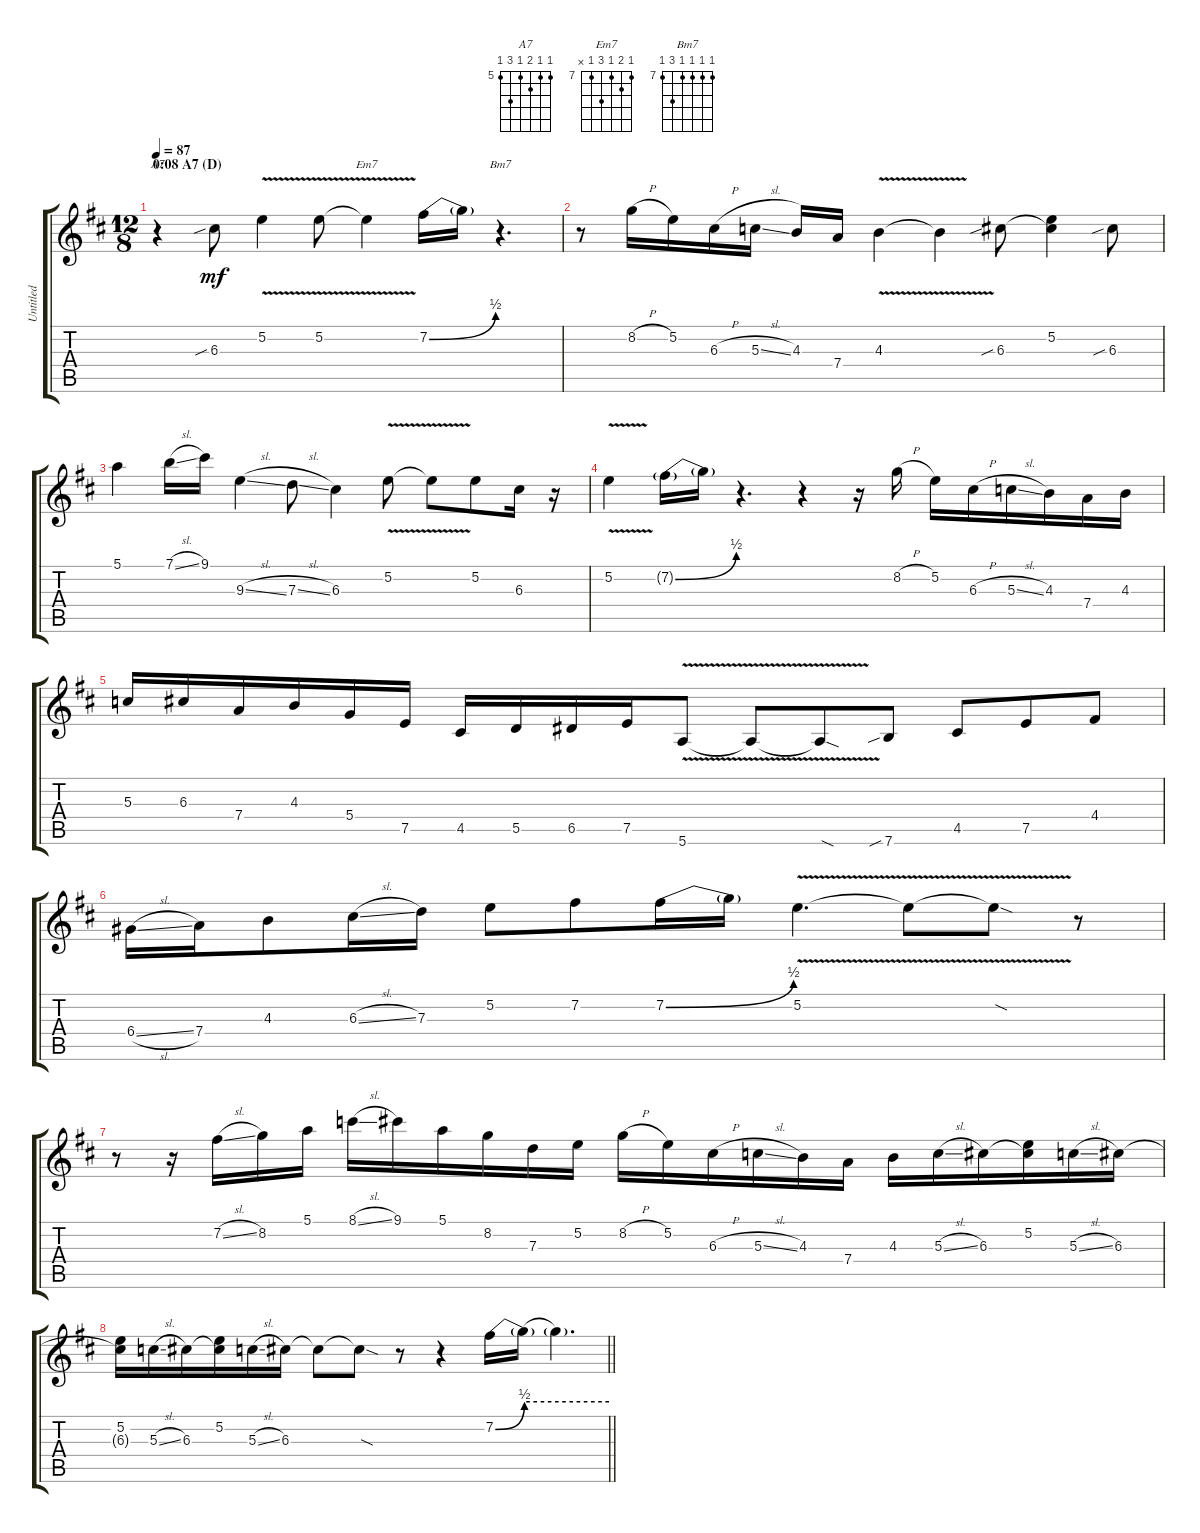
\track ("Untitled" "Untitled") {instrument overdrivenguitar}
\staff {score tabs}
\tuning (E4 B3 G3 D3 A2 E2) {hide}
\chord ("A7" 5 5 6 5 7 5) {firstfret 5}
\chord ("Em7" 7 8 7 9 7 x) {firstfret 7}
\chord ("Bm7" 7 7 7 7 9 7) {firstfret 7}
\ts (12 8)
\section ("" "0:08 A7 (D)")
\tempo 87
\clef g2
\ks d
r.4{ch "A7" dy mf instrument overdrivenguitar} 6.3{sib}.8 5.2{v}.4 5.2{v}.8 5.2{v t}.4{ch "Em7"} 7.2{be (bend 0 0 60 2)}.16 7.2{t}.16 r.4{d ch "Bm7"} |
r.8 8.2{h}.16 5.2.16 6.3{h}.16 5.3{sl}.16 4.3.16 7.4.16 4.3{v}.4 4.3{v t}.4 6.3{sib}.8 (5.2 6.3{t}).4 6.3{sib}.8 |
5.1.4 7.1{sl}.16 9.1.16 9.3{sl}.4 7.3{sl}.8 6.3.4 5.2{v}.8 5.2{v t}.8 5.2.8 6.3.16 r.16 |
5.2{v}.4 7.2{be (bend 0 0 60 2) g}.16 7.2{g t}.16 r.4{d} r.4 r.16 8.2{h}.16 5.2.16 6.3{h}.16 5.3{sl}.16 4.3.16 7.4.16 4.3.16 |
5.3.16 6.3.16 7.4.16 4.3.16 5.4.16 7.5.16 4.5.16 5.5.16 6.5.16 7.5.16 5.6{v}.8 5.6{v t}.8 5.6{sod t}.8 7.6{sib}.8 4.5.8 7.5.8 4.4.8 |
6.4{sl}.16 7.4.16 4.3.8 6.3{sl}.16 7.3.16 5.2.8 7.2.8 7.2{be (bend 0 0 60 2)}.16 7.2{t}.16 5.2{v}.4{d} 5.2{v t}.8 5.2{sod t}.8 r.8 |
r.8 r.16 7.2{sl}.16 8.2.16 5.1.16 8.1{sl}.16 9.1.16 5.1.16 8.2.16 7.3.16 5.2.16 8.2{h}.16 5.2.16 6.3{h}.16 5.3{sl}.16 4.3.16 7.4.16 4.3.16 5.3{sl}.16 6.3.16 (5.2 6.3{t}).16 5.3{sl}.16 6.3.16 |
\barLineRight lightlight
(5.2 6.3{t}).16 5.3{sl}.16 6.3.16 (5.2 6.3{t}).16 5.3{sl}.16 6.3.16 6.3{t}.8 6.3{sod t}.8 r.8 r.4 7.2{be (bend 0 0 60 2)}.16 7.2{be (hold 0 2 60 2) t}.16 7.2{t}.4{d}
